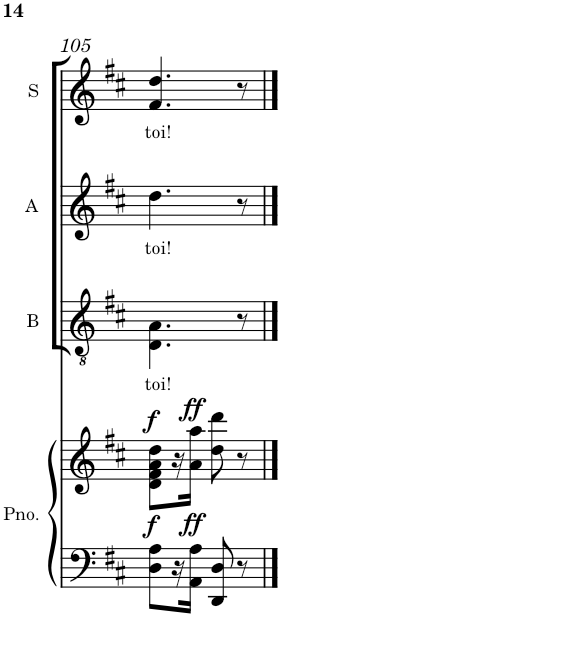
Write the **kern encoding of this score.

**kern	**kern	**dynam	**kern	**text	**kern	**text	**kern	**text
*part4	*part4	*part4	*part3	*part3	*part2	*part2	*part1	*part1
*staff5	*staff4	*staff4/5	*staff3	*staff3	*staff2	*staff2	*staff1	*staff1
*I"Piano	*	*	*I"Baritone	*	*I"Alto	*	*I"Soprano	*
*I'Pno.	*	*	*I'B	*	*I'A	*	*I'S	*
!!LO:PB:g=z
*clefF4	*clefG2	*	*clefGv2	*	*clefG2	*	*clefG2	*
*	*	*	*	*	*Trd4c7	*	*	*
*k[f#c#]	*k[f#c#]	*	*k[f#c#]	*	*k[f#c#]	*	*k[f#c#]	*
*D:	*D:	*	*D:	*	*D:	*	*D:	*
*M2/4	*M2/4	*	*M2/4	*	*M2/4	*	*M2/4	*
=105	=105	=105	=105	=105	=105	=105	=105	=105
!	!	!LO:DY:a=2	!	!LO:LY:b	!	!LO:LY:b	!	!LO:LY:b
!	!	!LO:DY:n=1:a	!	!	!	!	!	!
8D\ 8A\L	8d\ 8f#\ 8a\ 8dd\L	f f	4.D\ 4.A\	toi!	4.dd\	toi!	4.f#/ 4.dd/	toi!
16r	16r	.	.	.	.	.	.	.
!	!	!LO:DY:n=2:a=2	!	!	!	!	!	!
!	!	!LO:DY:n=3:a	!	!	!	!	!	!
16AA\ 16A\JJ	16a\ 16aa\JJ	ff ff	.	.	.	.	.	.
8DD/ 8D/	8dd\ 8ddd\	.	.	.	.	.	.	.
8r	8r	.	8r	.	8r	.	8r	.
==	==	==	==	==	==	==	==	==
*-	*-	*-	*-	*-	*-	*-	*-	*-
